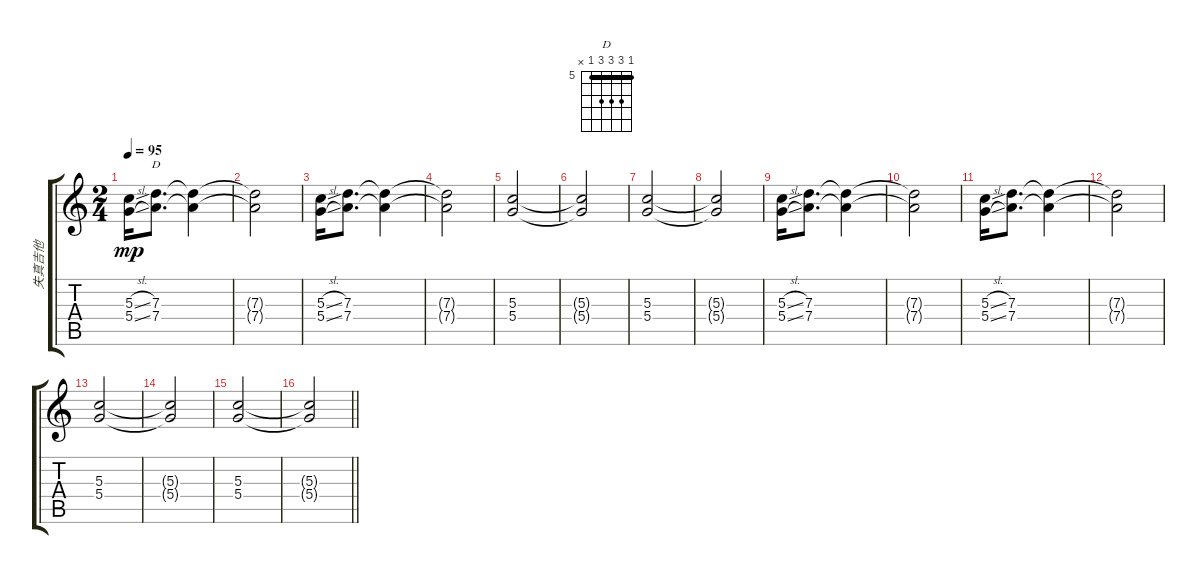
\track ("失真吉他" "失真吉他") {instrument overdrivenguitar}
\staff {score tabs}
\tuning (E4 B3 G3 D3 A2 E2) {hide}
\chord ("D" 5 7 7 7 5 x) {firstfret 5 barre 5}
\ts (2 4)
\tempo 95
\clef g2
\ks c
(5.3{sl} 5.4{sl}).16{dy mp} (7.3 7.4).8{d ch "D"} (7.3{t} 7.4{t}).4 |
(7.3{t} 7.4{t}).2 |
(5.3{sl} 5.4{sl}).16 (7.3 7.4).8{d} (7.3{t} 7.4{t}).4 |
(7.3{t} 7.4{t}).2 |
(5.3 5.4).2 |
(5.3{t} 5.4{t}).2 |
(5.3 5.4).2 |
(5.3{t} 5.4{t}).2 |
(5.3{sl} 5.4{sl}).16 (7.3 7.4).8{d} (7.3{t} 7.4{t}).4 |
(7.3{t} 7.4{t}).2 |
(5.3{sl} 5.4{sl}).16 (7.3 7.4).8{d} (7.3{t} 7.4{t}).4 |
(7.3{t} 7.4{t}).2 |
(5.3 5.4).2 |
(5.3{t} 5.4{t}).2 |
(5.3 5.4).2 |
\barLineRight lightlight
(5.3{t} 5.4{t}).2
